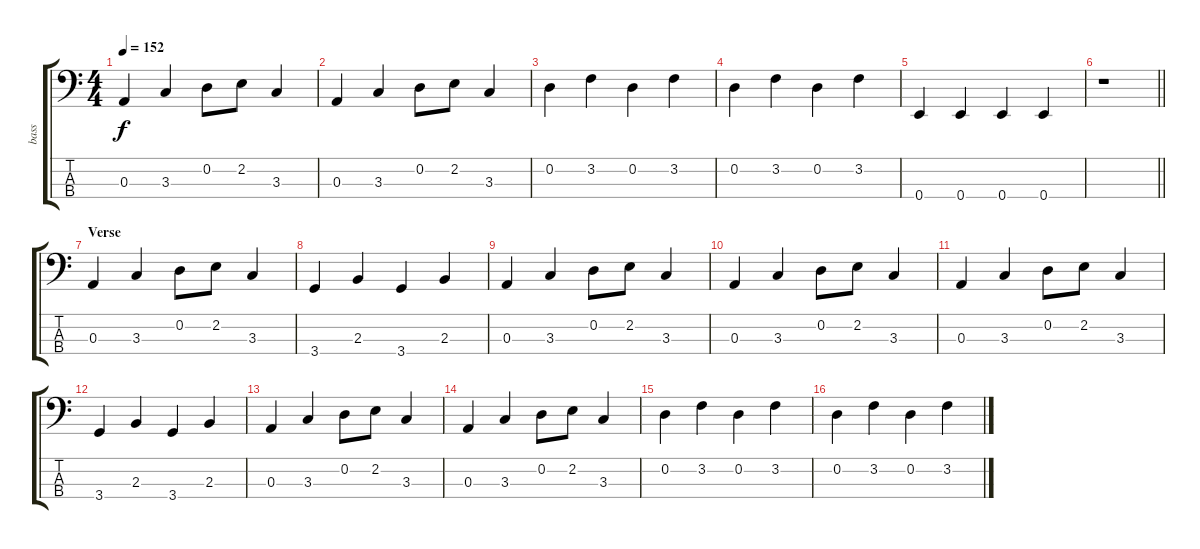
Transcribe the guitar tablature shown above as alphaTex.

\track ("bass" "bass") {instrument electricbasspick}
\staff {score tabs}
\tuning (G2 D2 A1 E1) {hide}
\ts (4 4)
\tempo 152
\clef f4
\ks c
0.3.4{dy f} 3.3.4 0.2.8 2.2.8 3.3.4 |
0.3.4 3.3.4 0.2.8 2.2.8 3.3.4 |
0.2.4{beam Down} 3.2.4 0.2.4{beam Down} 3.2.4 |
0.2.4{beam Down} 3.2.4 0.2.4{beam Down} 3.2.4 |
0.4.4 0.4.4 0.4.4 0.4.4 |
\barLineRight lightlight
r.1 |
\section ("" "Verse")
0.3.4 3.3.4 0.2.8 2.2.8 3.3.4 |
3.4.4 2.3.4 3.4.4 2.3.4 |
0.3.4 3.3.4 0.2.8 2.2.8 3.3.4 |
0.3.4 3.3.4 0.2.8 2.2.8 3.3.4 |
0.3.4 3.3.4 0.2.8 2.2.8 3.3.4 |
3.4.4 2.3.4 3.4.4 2.3.4 |
0.3.4 3.3.4 0.2.8 2.2.8 3.3.4 |
0.3.4 3.3.4 0.2.8 2.2.8 3.3.4 |
0.2.4{beam Down} 3.2.4 0.2.4{beam Down} 3.2.4 |
0.2.4{beam Down} 3.2.4 0.2.4{beam Down} 3.2.4
